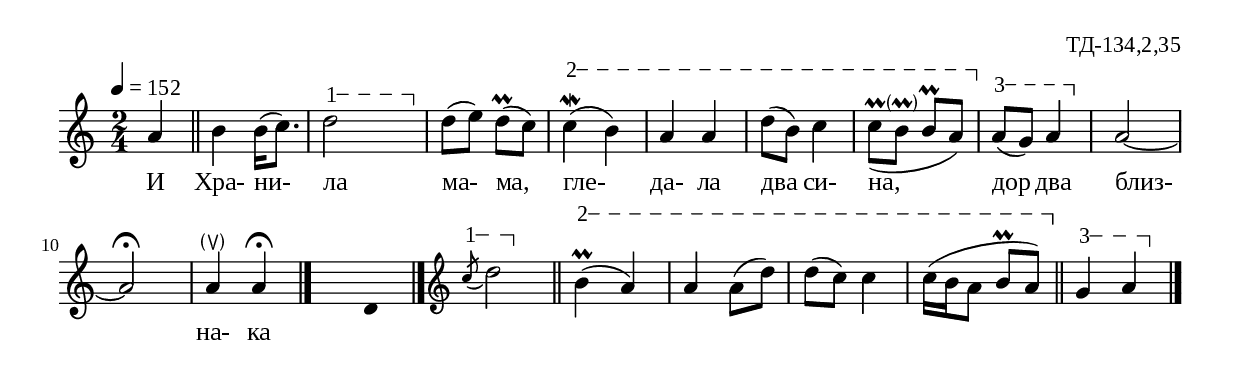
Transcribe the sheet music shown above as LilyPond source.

%{
TD_134_2_35
%}

\include "td-preamble.ly"

\score {
\relative c'' {
 \tempo 4 = 152
 \time 2/4
\partial 4 a4 \bar "||" 
b4 b16([ c8.]) | 
\varA
\set Score.measureLength = #(ly:make-moment 3 4)
d2\startTextSpan \hideNotes d4\stopTextSpan \unHideNotes  | 
\set Score.measureLength = #(ly:make-moment 2 4)
d8([ e]) d\prall[( c]) |
\parS
\varB
c4\startTextSpan\mordent( b) | a4 a | d8([ b]) c4 | 
\slurDown c8\prall([ b-\parenthesize\prall] b\prall[ a\stopTextSpan]) \slurNeutral | 
\varC
a8\startTextSpan[( g]) a4\stopTextSpan | 
a2~ | a\fermata | a4-\parenthesize^\ltoe a\fermata
 \bar "|." 
 s4 \fixB d,4 \fixC
  \bar "|." 
\endm
\varA
\acciaccatura c'8 \startTextSpan d2\stopTextSpan \bar "||"
\varB
b4\startTextSpan\prall( a) | a4 a8([ d]) | d8([ c]) c4 | c16([ b a8] b\prall[ a\stopTextSpan])  \bar "||"
\varC
g4\startTextSpan a\stopTextSpan
\bar "|." 
}
\addlyrics { И Хра- ни- ла " " ма- ма, гле- да- ла два си- на, 
дор два близ- на- ка }
%
\layout {
  indent = #0
  line-width = 190\mm
  ragged-right=##f
}
%
\midi { 
	\context {
		\Score
		tempoWholesPerMinute = #(ly:make-moment 152 4)
		}
	}
}
%
\header{
  opus = "ТД-134,2,35"
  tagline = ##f
}


